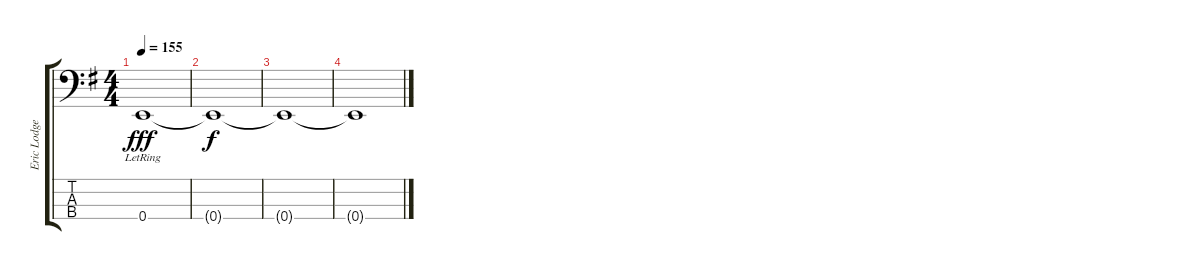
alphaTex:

\track ("Eric Lodge (Bass)" "Eric Lodge") {instrument electricbasspick}
\staff {score tabs}
\tuning (G2 D2 A1 E1) {hide}
\ts (4 4)
\tempo 155
\clef f4
\ks g
0.4{lr}.1{dy fff} |
0.4{t}.1{dy f} |
0.4{t}.1 |
0.4{t}.1
